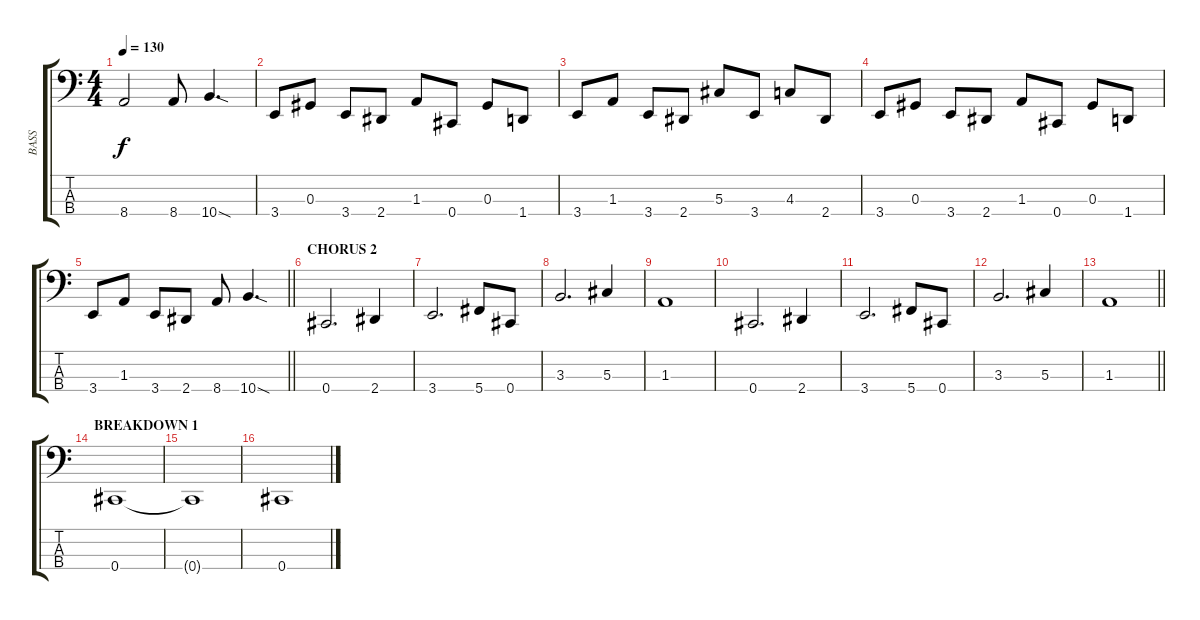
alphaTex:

\track ("BASS" "BASS") {instrument electricbasspick}
\staff {score tabs}
\tuning (Gb2 Db2 Ab1 Db1) {hide}
\ts (4 4)
\tempo 130
\clef f4
\ks c
8.4{t}.2{dy f} 8.4.8 10.4{sod}.4{d} |
3.4.8 0.3.8 3.4.8 2.4.8 1.3.8 0.4.8 0.3.8 1.4.8 |
3.4.8 1.3.8 3.4.8 2.4.8 5.3.8 3.4.8 4.3.8 2.4.8 |
3.4.8 0.3.8 3.4.8 2.4.8 1.3.8 0.4.8 0.3.8 1.4.8 |
\barLineRight lightlight
3.4.8 1.3.8 3.4.8 2.4.8 8.4.8 10.4{sod}.4{d} |
\section ("" "CHORUS 2")
0.4.2{d} 2.4.4 |
3.4.2{d} 5.4.8 0.4.8 |
3.3.2{d} 5.3.4 |
1.3.1 |
0.4.2{d} 2.4.4 |
3.4.2{d} 5.4.8 0.4.8 |
3.3.2{d} 5.3.4 |
\barLineRight lightlight
1.3.1 |
\section ("" "BREAKDOWN 1")
0.4.1 |
0.4{t}.1 |
0.4.1
